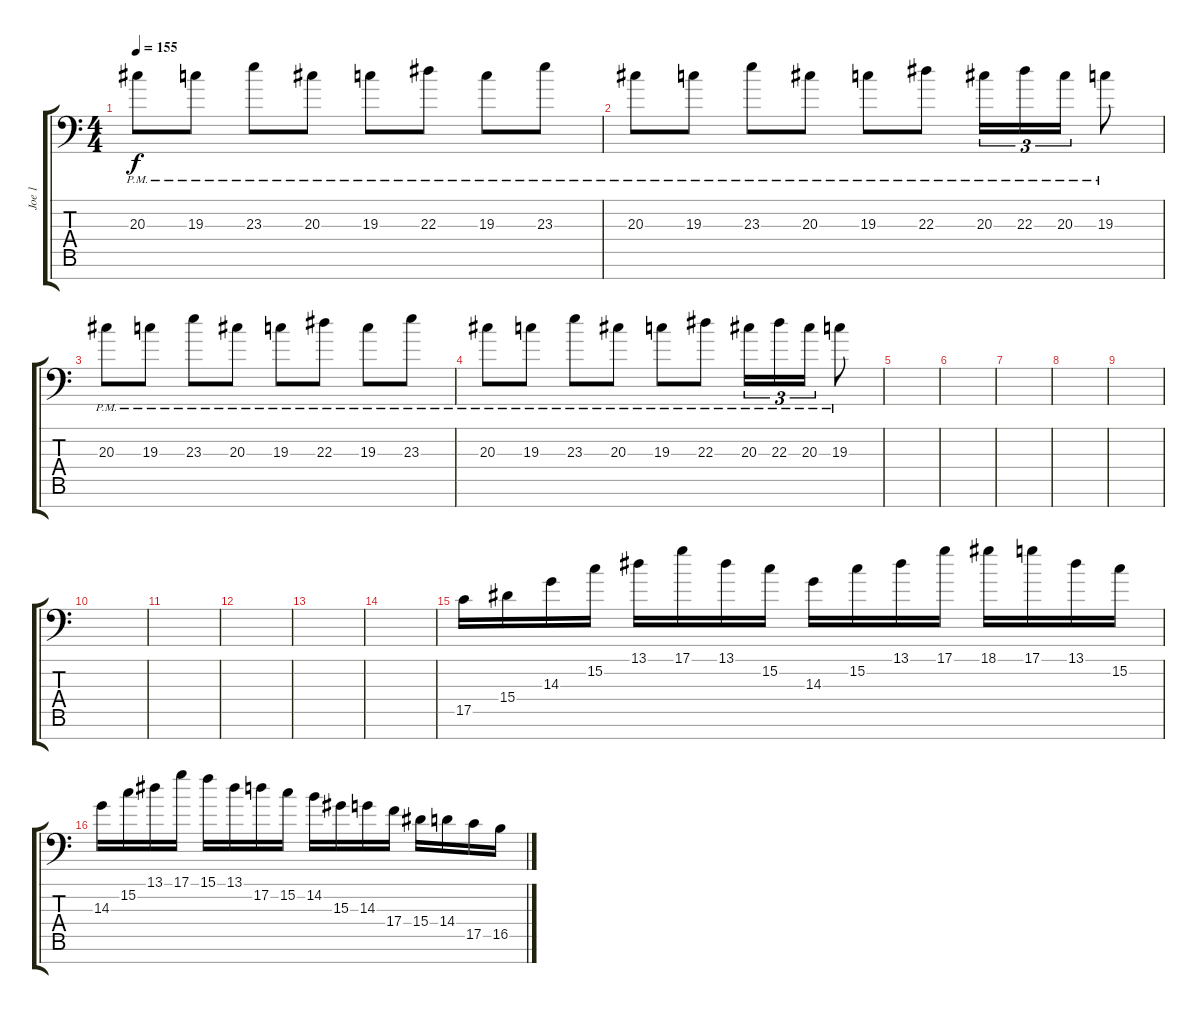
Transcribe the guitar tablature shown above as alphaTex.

\track ("Joe 1" "Joe 1") {instrument stringensemble1}
\staff {score tabs}
\tuning (D4 A3 F3 C3 G2 C2 G1) {hide}
\ts (4 4)
\tempo 155
\clef f4
\ks c
20.3{pm}.8{dy f} 19.3{pm}.8 23.3{pm}.8 20.3{pm}.8 19.3{pm}.8 22.3{pm}.8 19.3{pm}.8 23.3{pm}.8 |
20.3{pm}.8 19.3{pm}.8 23.3{pm}.8 20.3{pm}.8 19.3{pm}.8 22.3{pm}.8 20.3{pm}.16{tu (3 2)} 22.3{pm}.16{tu (3 2)} 20.3{pm}.16{tu (3 2)} 19.3{pm}.8 |
20.3{pm}.8 19.3{pm}.8 23.3{pm}.8 20.3{pm}.8 19.3{pm}.8 22.3{pm}.8 19.3{pm}.8 23.3{pm}.8 |
20.3{pm}.8 19.3{pm}.8 23.3{pm}.8 20.3{pm}.8 19.3{pm}.8 22.3{pm}.8 20.3{pm}.16{tu (3 2)} 22.3{pm}.16{tu (3 2)} 20.3{pm}.16{tu (3 2)} 19.3{pm}.8 |
|
|
|
|
|
|
|
|
|
|
17.5.16{instrument pad3polysynth} 15.4.16 14.3.16 15.2.16 13.1.16 17.1.16 13.1.16 15.2.16 14.3.16 15.2.16 13.1.16 17.1.16 18.1.16 17.1.16 13.1.16 15.2.16 |
14.3.16 15.2.16 13.1.16 17.1.16 15.1.16 13.1.16 17.2.16 15.2.16 14.2.16 15.3.16 14.3.16 17.4.16 15.4.16 14.4.16 17.5.16 16.5.16
